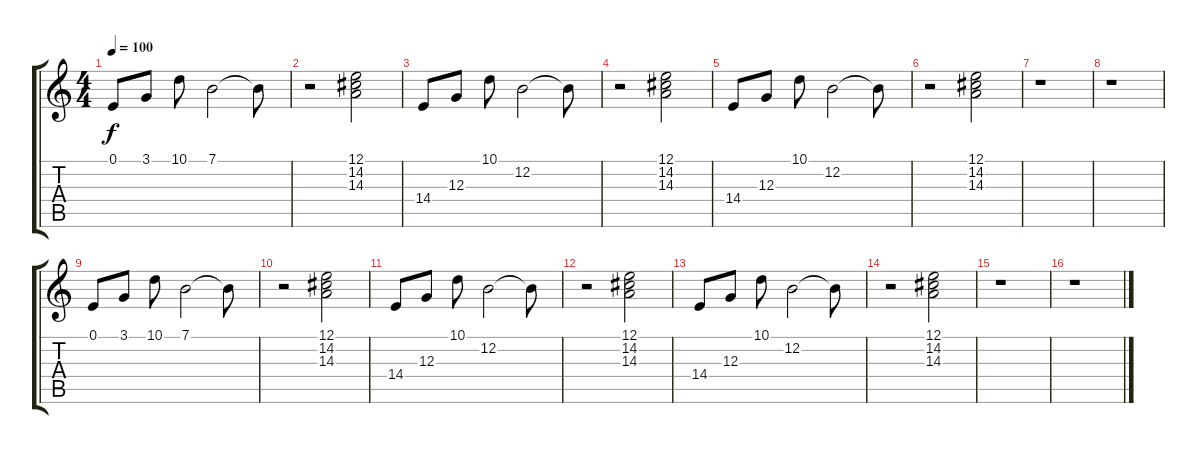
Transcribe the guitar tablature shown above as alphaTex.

\track "" {instrument electricpiano1}
\staff {score tabs}
\tuning (E4 B3 G3 D3 A2 E2) {hide}
\ts (4 4)
\tempo 100
\clef g2
\ks c
0.1.8{dy f} 3.1.8 10.1.8 7.1.2 7.1{t}.8 |
r.2 (12.1 14.2 14.3).2 |
14.4.8 12.3.8 10.1.8 12.2.2 12.2{t}.8 |
r.2 (12.1 14.2 14.3).2 |
14.4.8 12.3.8 10.1.8 12.2.2 12.2{t}.8 |
r.2 (12.1 14.2 14.3).2 |
r.1 |
r.1 |
0.1.8 3.1.8 10.1.8 7.1.2 7.1{t}.8 |
r.2 (12.1 14.2 14.3).2 |
14.4.8 12.3.8 10.1.8 12.2.2 12.2{t}.8 |
r.2 (12.1 14.2 14.3).2 |
14.4.8 12.3.8 10.1.8 12.2.2 12.2{t}.8 |
r.2 (12.1 14.2 14.3).2 |
r.1 |
r.1
